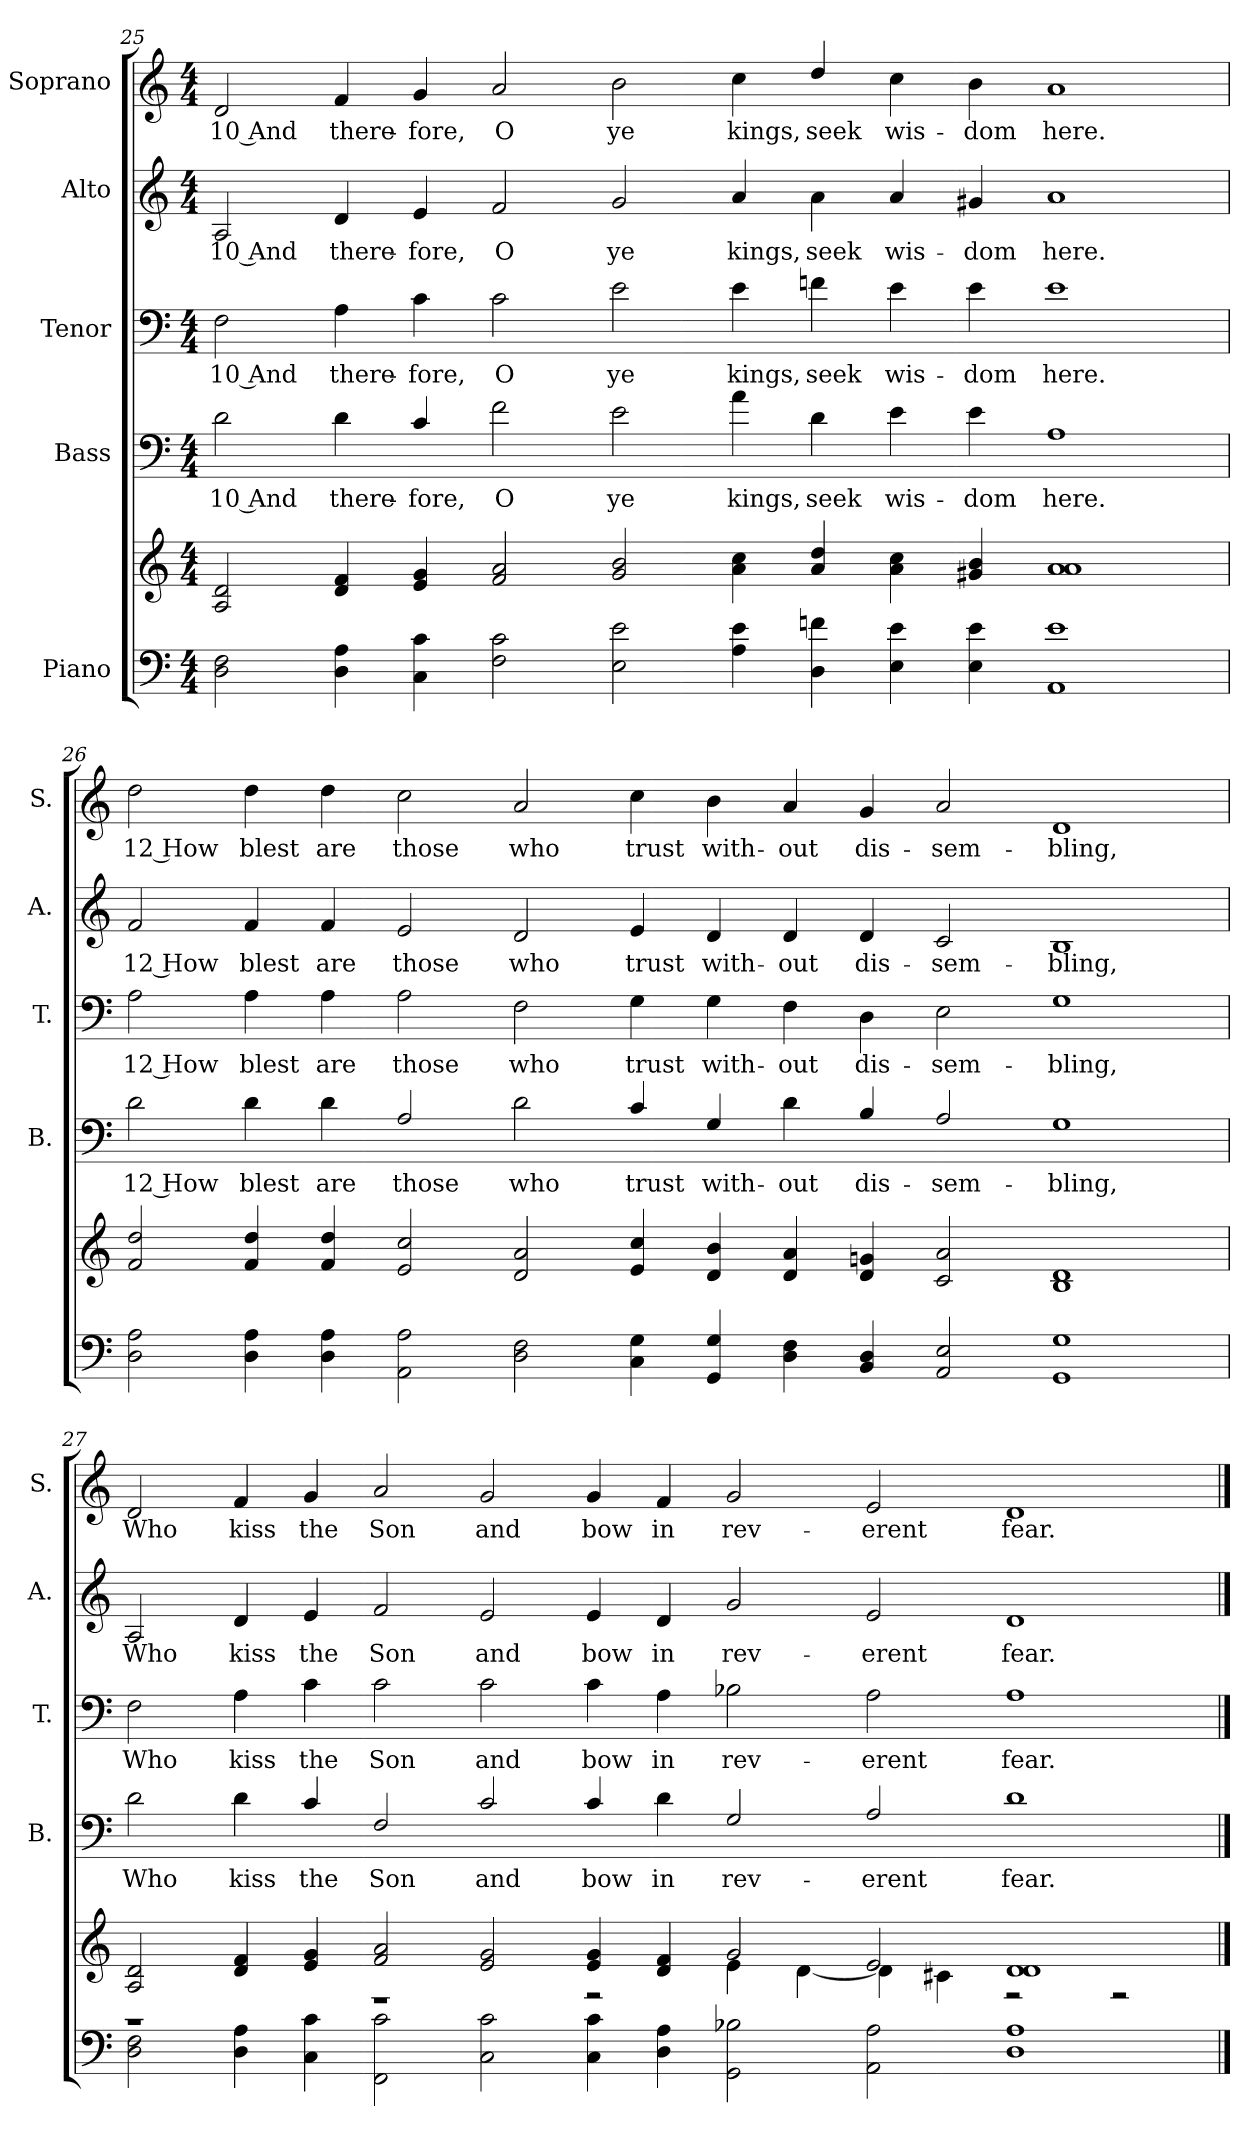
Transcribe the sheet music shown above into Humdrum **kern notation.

**kern	**kern	**kern	**text	**kern	**text	**kern	**text	**kern	**text
*part5	*part5	*part4	*part4	*part3	*part3	*part2	*part2	*part1	*part1
*staff6	*staff5	*staff4	*staff4	*staff3	*staff3	*staff2	*staff2	*staff1	*staff1
*I"Piano	*	*I"Bass	*	*I"Tenor	*	*I"Alto	*	*I"Soprano	*
*	*	*I'B.	*	*I'T.	*	*I'A.	*	*I'S.	*
!!LO:PB:g=z
*clefF4	*clefG2	*clefF4	*	*clefF4	*	*clefG2	*	*clefG2	*
*	*	*ITrd7c12	*	*	*	*	*	*	*
*k[]	*k[]	*k[]	*	*k[]	*	*k[]	*	*k[]	*
*C:	*C:	*C:	*	*C:	*	*C:	*	*C:	*
*M4/4	*M4/4	*M4/4	*	*M4/4	*	*M4/4	*	*M4/4	*
=25	=25	=25	=25	=25	=25	=25	=25	=25	=25
!	!	!	!LO:LY:b:color=#000000	!	!	!	!	!	!
!	!	!	!	!	!LO:LY:b:color=#000000	!	!	!	!
!	!	!	!	!	!	!	!LO:LY:b:color=#000000	!	!
!	!	!	!	!	!	!	!	!	!LO:LY:b:color=#000000
2Di\ 2Fi	2Ai/ 2di	2Di\	10 And	2Fi\	10 And	2Ai/	10 And	2di/	10 And
!	!	!	!LO:LY:b:color=#000000	!	!	!	!	!	!
!	!	!	!	!	!LO:LY:b:color=#000000	!	!	!	!
!	!	!	!	!	!	!	!LO:LY:b:color=#000000	!	!
!	!	!	!	!	!	!	!	!	!LO:LY:b:color=#000000
4Di\ 4Ai	4di/ 4fi	4Di\	there-	4Ai\	there-	4di/	there-	4fi/	there-
!	!	!	!LO:LY:b:color=#000000	!	!	!	!	!	!
!	!	!	!	!	!LO:LY:b:color=#000000	!	!	!	!
!	!	!	!	!	!	!	!LO:LY:b:color=#000000	!	!
!	!	!	!	!	!	!	!	!	!LO:LY:b:color=#000000
4Ci\ 4ci	4ei/ 4gi	4Ci/	-fore,	4ci\	-fore,	4ei/	-fore,	4gi/	-fore,
!	!	!	!LO:LY:b:color=#000000	!	!	!	!	!	!
!	!	!	!	!	!LO:LY:b:color=#000000	!	!	!	!
!	!	!	!	!	!	!	!LO:LY:b:color=#000000	!	!
!	!	!	!	!	!	!	!	!	!LO:LY:b:color=#000000
2Fi\ 2ci	2fi/ 2ai	2Fi\	O	2ci\	O	2fi/	O	2ai/	O
!	!	!	!LO:LY:b:color=#000000	!	!	!	!	!	!
!	!	!	!	!	!LO:LY:b:color=#000000	!	!	!	!
!	!	!	!	!	!	!	!LO:LY:b:color=#000000	!	!
!	!	!	!	!	!	!	!	!	!LO:LY:b:color=#000000
2Ei\ 2ei	2gi/ 2bi	2Ei\	ye	2ei\	ye	2gi/	ye	2bi\	ye
!	!	!	!LO:LY:b:color=#000000	!	!	!	!	!	!
!	!	!	!	!	!LO:LY:b:color=#000000	!	!	!	!
!	!	!	!	!	!	!	!LO:LY:b:color=#000000	!	!
!	!	!	!	!	!	!	!	!	!LO:LY:b:color=#000000
4Ai\ 4ei	4ai\ 4cci	4Ai\	kings,	4ei\	kings,	4ai/	kings,	4cci\	kings,
!	!	!	!LO:LY:b:color=#000000	!	!	!	!	!	!
!	!	!	!	!	!LO:LY:b:color=#000000	!	!	!	!
!	!	!	!	!	!	!	!LO:LY:b:color=#000000	!	!
!	!	!	!	!	!	!	!	!	!LO:LY:b:color=#000000
4Di\ 4fni	4ai/ 4ddi	4Di\	seek	4fni\	seek	4ai\	seek	4ddi/	seek
!	!	!	!LO:LY:b:color=#000000	!	!	!	!	!	!
!	!	!	!	!	!LO:LY:b:color=#000000	!	!	!	!
!	!	!	!	!	!	!	!LO:LY:b:color=#000000	!	!
!	!	!	!	!	!	!	!	!	!LO:LY:b:color=#000000
4Ei\ 4ei	4ai\ 4cci	4Ei\	wis-	4ei\	wis-	4ai/	wis-	4cci\	wis-
!	!	!	!LO:LY:b:color=#000000	!	!	!	!	!	!
!	!	!	!	!	!LO:LY:b:color=#000000	!	!	!	!
!	!	!	!	!	!	!	!LO:LY:b:color=#000000	!	!
!	!	!	!	!	!	!	!	!	!LO:LY:b:color=#000000
4Ei\ 4ei	4g#Xi/ 4bi	4Ei\	-dom	4ei\	-dom	4g#Xi/	-dom	4bi\	-dom
!	!	!	!LO:LY:b:color=#000000	!	!	!	!	!	!
!	!	!	!	!	!LO:LY:b:color=#000000	!	!	!	!
!	!	!	!	!	!	!	!LO:LY:b:color=#000000	!	!
!	!	!	!	!	!	!	!	!	!LO:LY:b:color=#000000
1AAi 1ei	1ai 1ai	1AAi	here.	1ei	here.	1ai	here.	1ai	here.
=26	=26	=26	=26	=26	=26	=26	=26	=26	=26
!	!	!	!LO:LY:b:color=#000000	!	!	!	!	!	!
!	!	!	!	!	!LO:LY:b:color=#000000	!	!	!	!
!	!	!	!	!	!	!	!LO:LY:b:color=#000000	!	!
!	!	!	!	!	!	!	!	!	!LO:LY:b:color=#000000
2Di\ 2Ai	2fi/ 2ddi	2Di\	12 How	2Ai\	12 How	2fi/	12 How	2ddi\	12 How
!	!	!	!LO:LY:b:color=#000000	!	!	!	!	!	!
!	!	!	!	!	!LO:LY:b:color=#000000	!	!	!	!
!	!	!	!	!	!	!	!LO:LY:b:color=#000000	!	!
!	!	!	!	!	!	!	!	!	!LO:LY:b:color=#000000
4Di\ 4Ai	4fi/ 4ddi	4Di\	blest	4Ai\	blest	4fi/	blest	4ddi\	blest
!	!	!	!LO:LY:b:color=#000000	!	!	!	!	!	!
!	!	!	!	!	!LO:LY:b:color=#000000	!	!	!	!
!	!	!	!	!	!	!	!LO:LY:b:color=#000000	!	!
!	!	!	!	!	!	!	!	!	!LO:LY:b:color=#000000
4Di\ 4Ai	4fi/ 4ddi	4Di\	are	4Ai\	are	4fi/	are	4ddi\	are
!	!	!	!LO:LY:b:color=#000000	!	!	!	!	!	!
!	!	!	!	!	!LO:LY:b:color=#000000	!	!	!	!
!	!	!	!	!	!	!	!LO:LY:b:color=#000000	!	!
!	!	!	!	!	!	!	!	!	!LO:LY:b:color=#000000
2AAi\ 2Ai	2ei/ 2cci	2AAi/	those	2Ai\	those	2ei/	those	2cci\	those
!	!	!	!LO:LY:b:color=#000000	!	!	!	!	!	!
!	!	!	!	!	!LO:LY:b:color=#000000	!	!	!	!
!	!	!	!	!	!	!	!LO:LY:b:color=#000000	!	!
!	!	!	!	!	!	!	!	!	!LO:LY:b:color=#000000
2Di\ 2Fi	2di/ 2ai	2Di\	who	2Fi\	who	2di/	who	2ai/	who
!	!	!	!LO:LY:b:color=#000000	!	!	!	!	!	!
!	!	!	!	!	!LO:LY:b:color=#000000	!	!	!	!
!	!	!	!	!	!	!	!LO:LY:b:color=#000000	!	!
!	!	!	!	!	!	!	!	!	!LO:LY:b:color=#000000
4Ci\ 4Gi	4ei/ 4cci	4Ci/	trust	4Gi\	trust	4ei/	trust	4cci\	trust
!	!	!	!LO:LY:b:color=#000000	!	!	!	!	!	!
!	!	!	!	!	!LO:LY:b:color=#000000	!	!	!	!
!	!	!	!	!	!	!	!LO:LY:b:color=#000000	!	!
!	!	!	!	!	!	!	!	!	!LO:LY:b:color=#000000
4GGi/ 4Gi	4di/ 4bi	4GGi/	with-	4Gi\	with-	4di/	with-	4bi\	with-
!	!	!	!LO:LY:b:color=#000000	!	!	!	!	!	!
!	!	!	!	!	!LO:LY:b:color=#000000	!	!	!	!
!	!	!	!	!	!	!	!LO:LY:b:color=#000000	!	!
!	!	!	!	!	!	!	!	!	!LO:LY:b:color=#000000
4Di\ 4Fi	4di/ 4ai	4Di\	-out	4Fi\	-out	4di/	-out	4ai/	-out
!	!	!	!LO:LY:b:color=#000000	!	!	!	!	!	!
!	!	!	!	!	!LO:LY:b:color=#000000	!	!	!	!
!	!	!	!	!	!	!	!LO:LY:b:color=#000000	!	!
!	!	!	!	!	!	!	!	!	!LO:LY:b:color=#000000
4BBi/ 4Di	4di/ 4gni	4BBi/	dis-	4Di\	dis-	4di/	dis-	4gi/	dis-
!	!	!	!LO:LY:b:color=#000000	!	!	!	!	!	!
!	!	!	!	!	!LO:LY:b:color=#000000	!	!	!	!
!	!	!	!	!	!	!	!LO:LY:b:color=#000000	!	!
!	!	!	!	!	!	!	!	!	!LO:LY:b:color=#000000
2AAi/ 2Ei	2ci/ 2ai	2AAi/	-sem-	2Ei\	-sem-	2ci/	-sem-	2ai/	-sem-
!	!	!	!LO:LY:b:color=#000000	!	!	!	!	!	!
!	!	!	!	!	!LO:LY:b:color=#000000	!	!	!	!
!	!	!	!	!	!	!	!LO:LY:b:color=#000000	!	!
!	!	!	!	!	!	!	!	!	!LO:LY:b:color=#000000
1GGi 1Gi	1Bi 1di	1GGi	-bling,	1Gi	-bling,	1Bi	-bling,	1di	-bling,
!!LO:PB:g=z
=27	=27	=27	=27	=27	=27	=27	=27	=27	=27
*	*^	*	*	*	*	*	*	*	*
!	!	!	!	!LO:LY:b:color=#000000	!	!	!	!	!	!
!	!	!	!	!	!	!LO:LY:b:color=#000000	!	!	!	!
!	!	!	!	!	!	!	!	!LO:LY:b:color=#000000	!	!
!	!	!	!	!	!	!	!	!	!	!LO:LY:b:color=#000000
2Di\ 2Fi	2Ai/ 2di	1r	2Di\	Who	2Fi\	Who	2Ai/	Who	2di/	Who
!	!	!	!	!LO:LY:b:color=#000000	!	!	!	!	!	!
!	!	!	!	!	!	!LO:LY:b:color=#000000	!	!	!	!
!	!	!	!	!	!	!	!	!LO:LY:b:color=#000000	!	!
!	!	!	!	!	!	!	!	!	!	!LO:LY:b:color=#000000
4Di\ 4Ai	4di/ 4fi	.	4Di\	kiss	4Ai\	kiss	4di/	kiss	4fi/	kiss
!	!	!	!	!LO:LY:b:color=#000000	!	!	!	!	!	!
!	!	!	!	!	!	!LO:LY:b:color=#000000	!	!	!	!
!	!	!	!	!	!	!	!	!LO:LY:b:color=#000000	!	!
!	!	!	!	!	!	!	!	!	!	!LO:LY:b:color=#000000
4Ci\ 4ci	4ei/ 4gi	.	4Ci/	the	4ci\	the	4ei/	the	4gi/	the
!	!	!	!	!LO:LY:b:color=#000000	!	!	!	!	!	!
!	!	!	!	!	!	!LO:LY:b:color=#000000	!	!	!	!
!	!	!	!	!	!	!	!	!LO:LY:b:color=#000000	!	!
!	!	!	!	!	!	!	!	!	!	!LO:LY:b:color=#000000
2FFi\ 2ci	2fi/ 2ai	1r	2FFi/	Son	2ci\	Son	2fi/	Son	2ai/	Son
!	!	!	!	!LO:LY:b:color=#000000	!	!	!	!	!	!
!	!	!	!	!	!	!LO:LY:b:color=#000000	!	!	!	!
!	!	!	!	!	!	!	!	!LO:LY:b:color=#000000	!	!
!	!	!	!	!	!	!	!	!	!	!LO:LY:b:color=#000000
2Ci\ 2ci	2ei/ 2gi	.	2Ci/	and	2ci\	and	2ei/	and	2gi/	and
!	!	!	!	!LO:LY:b:color=#000000	!	!	!	!	!	!
!	!	!	!	!	!	!LO:LY:b:color=#000000	!	!	!	!
!	!	!	!	!	!	!	!	!LO:LY:b:color=#000000	!	!
!	!	!	!	!	!	!	!	!	!	!LO:LY:b:color=#000000
4Ci\ 4ci	4ei/ 4gi	2r	4Ci/	bow	4ci\	bow	4ei/	bow	4gi/	bow
!	!	!	!	!LO:LY:b:color=#000000	!	!	!	!	!	!
!	!	!	!	!	!	!LO:LY:b:color=#000000	!	!	!	!
!	!	!	!	!	!	!	!	!LO:LY:b:color=#000000	!	!
!	!	!	!	!	!	!	!	!	!	!LO:LY:b:color=#000000
4Di\ 4Ai	4di/ 4fi	.	4Di\	in	4Ai\	in	4di/	in	4fi/	in
!	!	!	!	!LO:LY:b:color=#000000	!	!	!	!	!	!
!	!	!	!	!	!	!LO:LY:b:color=#000000	!	!	!	!
!	!	!	!	!	!	!	!	!LO:LY:b:color=#000000	!	!
!	!	!	!	!	!	!	!	!	!	!LO:LY:b:color=#000000
2GGi\ 2B-Xi	2gi/	4ei\	2GGi/	rev-	2B-Xi\	rev-	2gi/	rev-	2gi/	rev-
.	.	[<4di\	.	.	.	.	.	.	.	.
!	!	!	!	!LO:LY:b:color=#000000	!	!	!	!	!	!
!	!	!	!	!	!	!LO:LY:b:color=#000000	!	!	!	!
!	!	!	!	!	!	!	!	!LO:LY:b:color=#000000	!	!
!	!	!	!	!	!	!	!	!	!	!LO:LY:b:color=#000000
2AAi\ 2Ai	2ei/	4di\]	2AAi/	-erent	2Ai\	-erent	2ei/	-erent	2ei/	-erent
.	.	4c#Xi\	.	.	.	.	.	.	.	.
!	!	!	!	!LO:LY:b:color=#000000	!	!	!	!	!	!
!	!	!	!	!	!	!LO:LY:b:color=#000000	!	!	!	!
!	!	!	!	!	!	!	!	!LO:LY:b:color=#000000	!	!
!	!	!	!	!	!	!	!	!	!	!LO:LY:b:color=#000000
1Di 1Ai	1di 1di	2r	1Di	fear.	1Ai	fear.	1di	fear.	1di	fear.
.	.	2r	.	.	.	.	.	.	.	.
*	*v	*v	*	*	*	*	*	*	*	*
==	==	==	==	==	==	==	==	==	==
*-	*-	*-	*-	*-	*-	*-	*-	*-	*-
